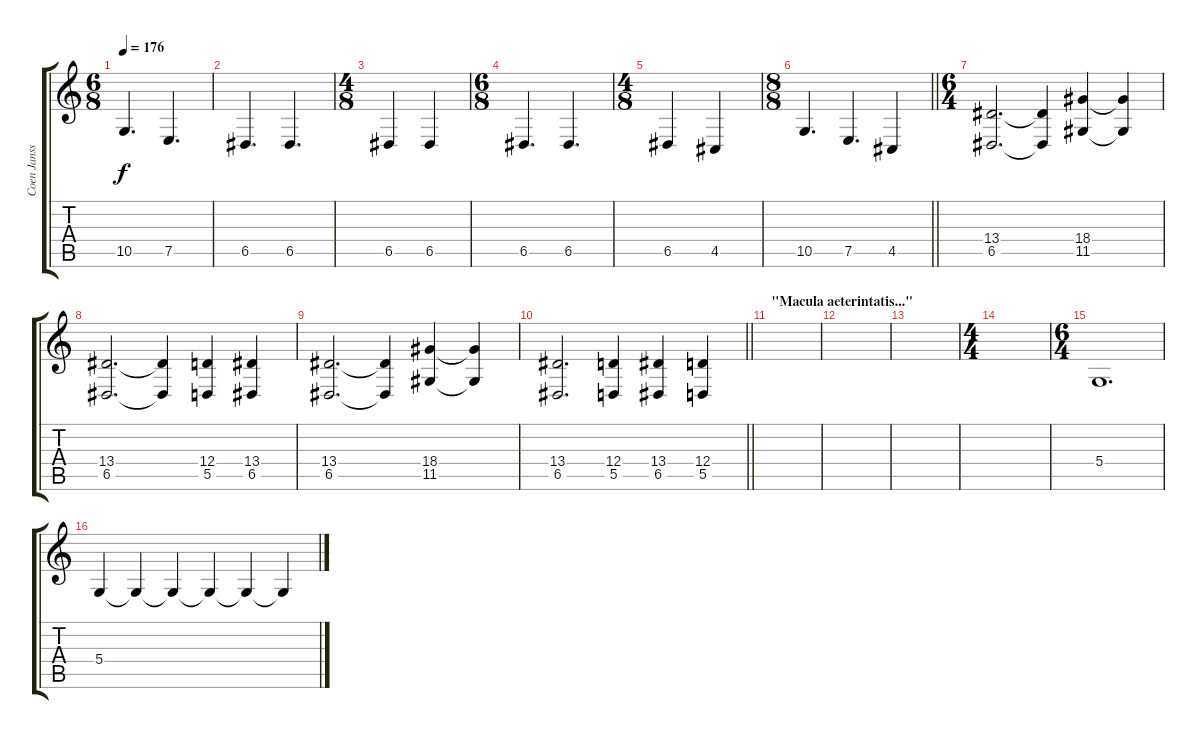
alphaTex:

\track ("Coen Janssen" "Coen Janss") {instrument stringensemble1}
\staff {score tabs}
\tuning (E4 B3 G3 D3 A2 E2) {hide}
\ts (6 8)
\tempo 176
\clef g2
\ks c
10.5.4{d dy f} 7.5.4{d} |
6.5.4{d} 6.5.4{d} |
\ts (4 8)
6.5.4 6.5.4 |
\ts (6 8)
6.5.4{d} 6.5.4{d} |
\ts (4 8)
6.5.4 4.5.4 |
\ts (8 8)
\barLineRight lightlight
10.5.4{d} 7.5.4{d} 4.5.4 |
\ts (6 4)
\section ("" "")
(13.4 6.5).2{d} (13.4{t} 6.5{t}).4 (18.4 11.5).4 (18.4{t} 11.5{t}).4 |
(13.4 6.5).2{d} (13.4{t} 6.5{t}).4 (12.4 5.5).4 (13.4 6.5).4 |
(13.4 6.5).2{d} (13.4{t} 6.5{t}).4 (18.4 11.5).4 (18.4{t} 11.5{t}).4 |
\barLineRight lightlight
(13.4 6.5).2{d} (12.4 5.5).4 (13.4 6.5).4 (12.4 5.5).4 |
\section ("" "\"Macula aeterintatis...\"")
|
|
|
\ts (4 4)
|
\ts (6 4)
5.4.1{d} |
5.4.4 5.4{t}.4 5.4{t}.4 5.4{t}.4 5.4{t}.4 5.4{t}.4
